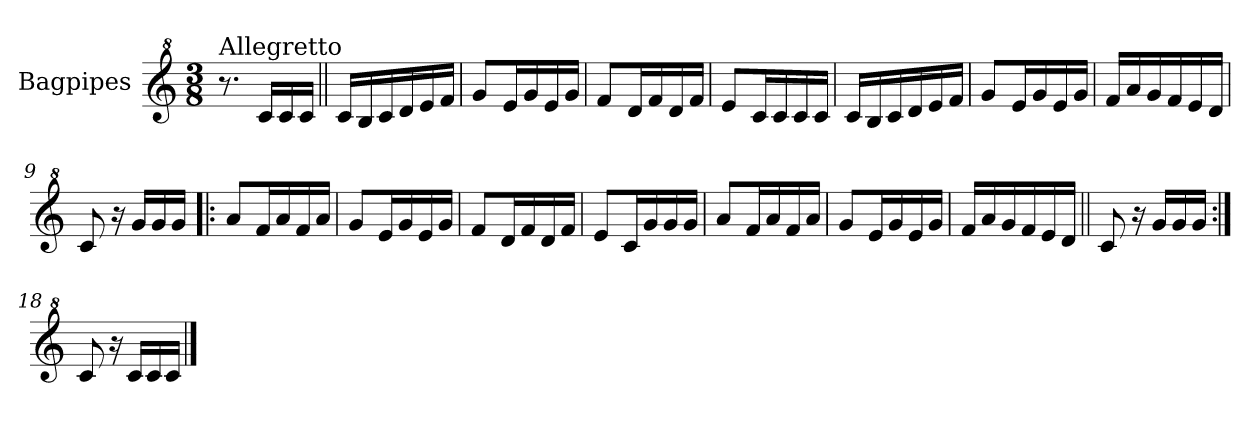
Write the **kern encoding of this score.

**kern
*part1
*staff1
*I"Bagpipes
*I'Bag
*clefG^2
*k[]
*C:
*M3/8
=1
!LO:TX:a:t=Allegretto
8.r
16cc/LL
16cc/
16cc/JJ
=2||
16cc/LL
16b/
16cc/
16dd/
16ee/
16ff/JJ
=3
8gg/L
16ee/L
16gg/
16ee/
16gg/JJ
=4
8ff/L
16dd/L
16ff/
16dd/
16ff/JJ
=5
8ee/L
16cc/L
16cc/
16cc/
16cc/JJ
=6
16cc/LL
16b/
16cc/
16dd/
16ee/
16ff/JJ
=7
8gg/L
16ee/L
16gg/
16ee/
16gg/JJ
=8
16ff/LL
16aa/
16gg/
16ff/
16ee/
16dd/JJ
!!LO:LB:g=z
=9
8cc/
16r
16gg/LL
16gg/
16gg/JJ
=10!|:
8aa/L
16ff/L
16aa/
16ff/
16aa/JJ
=11
8gg/L
16ee/L
16gg/
16ee/
16gg/JJ
=12
8ff/L
16dd/L
16ff/
16dd/
16ff/JJ
=13
8ee/L
16cc/L
16gg/
16gg/
16gg/JJ
=14
8aa/L
16ff/L
16aa/
16ff/
16aa/JJ
=15
8gg/L
16ee/L
16gg/
16ee/
16gg/JJ
=16
16ff/LL
16aa/
16gg/
16ff/
16ee/
16dd/JJ
!!LO:LB:g=z
=17||
8cc/
16r
16gg/LL
16gg/
16gg/JJ
=18:|!
8cc/
16r
16cc/LL
16cc/
16cc/JJ
==
*-
